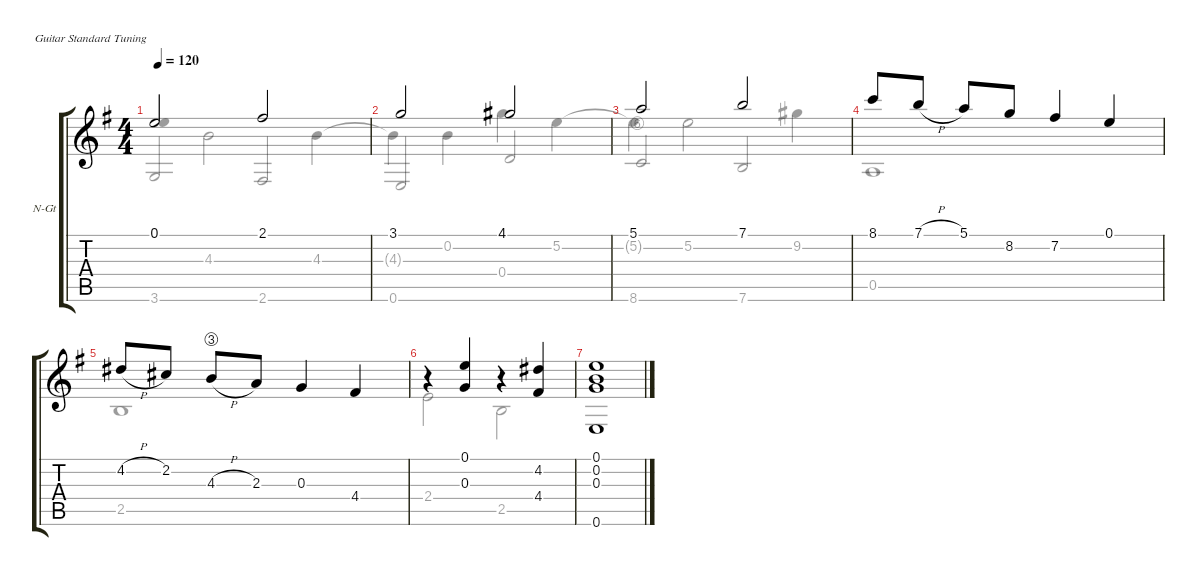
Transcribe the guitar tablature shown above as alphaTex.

\defaultSystemsLayout 4
\hideDynamics
\bracketExtendMode groupsimilarinstruments
\firstSystemTrackNameOrientation horizontal
\otherSystemsTrackNameOrientation horizontal
\track ("Nylon Guitar" "N-Gt") {instrument acousticguitarnylon}
\staff {score tabs}
\tuning (E4 B3 G3 D3 A2 E2)
\voice
\ts (4 4)
\tempo 120
\clef g2
\ks g
0.1.2{dy p} 2.1.2 |
3.1.2 4.1.2 |
5.1.2 7.1.2 |
8.1.8{dy mp} 7.1{h}.8 5.1.8 8.2.8 7.2.4 0.1.4{dy p} |
4.2{h}.8{dy mp} 2.2.8 4.3{string h}.8 2.3.8 0.3.4 4.4.4 |
r.4 (0.1 0.3).4{dy p} r.4 (4.2 4.4).4{dy mp} |
(0.1 0.2 0.3 0.6).1{dy p}
\voice
\clef g2
\ottava regular
\simile none
\ks g
3.6.2{dy p beam invert} 2.6.2{beam invert} |
0.6.2{beam invert} 0.4.2{beam invert} |
8.6{string}.2{beam invert} 7.6.2{beam invert} |
0.5.1 |
2.5.1 |
2.4.2 2.5.2 |
\voice
\clef g2
\ottava regular
\simile none
\ks g
0.1.4{dy mp beam invert} 4.3.2 4.3.4 |
4.3{t}.4 0.2.4 4.1.4 5.2.4 |
5.2{t}.4 5.2.2 9.2.4 |
|
|
|
